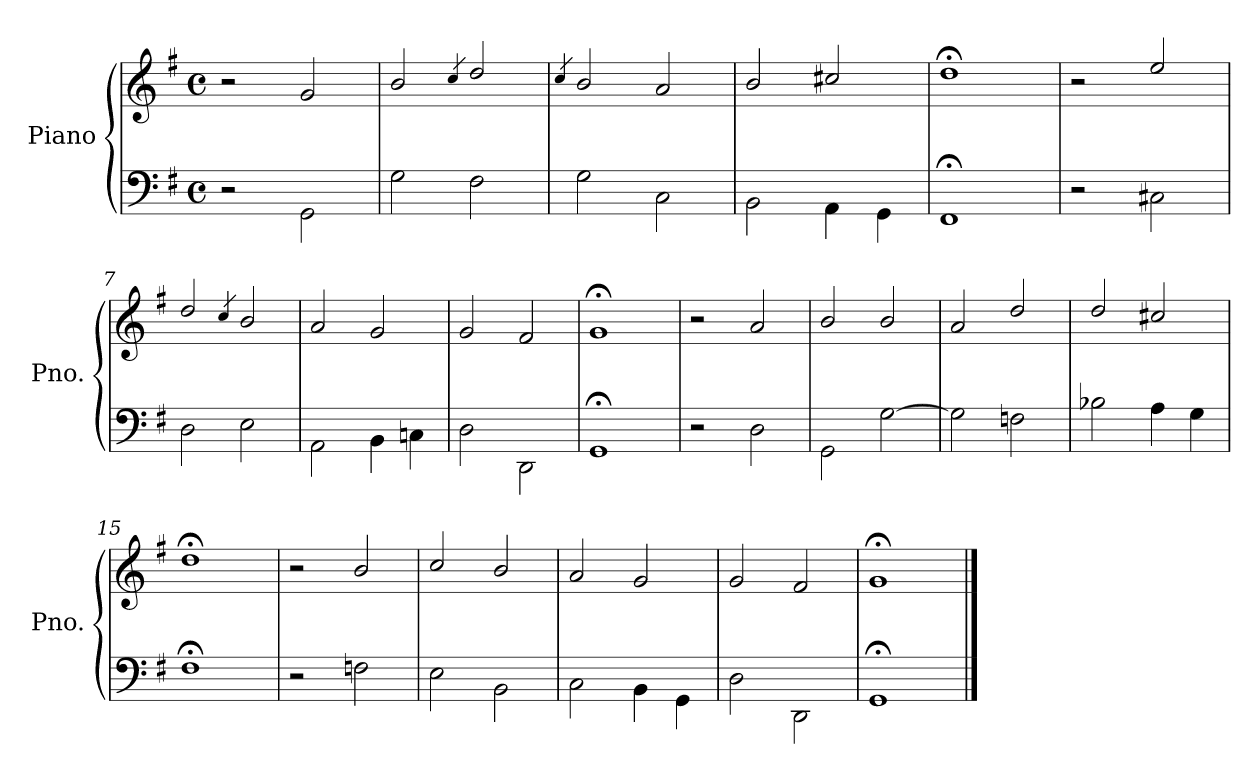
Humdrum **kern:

**kern	**kern
*part1	*part1
*staff2	*staff1
*I"Piano	*
*I'Pno.	*
*clefF4	*clefG2
*k[f#]	*k[f#]
*G:	*G:
*M4/4	*M4/4
*met(c)	*met(c)
=1	=1
2r	2r
2GG\	2g/
=2	=2
2G\	2b/
.	4qcc/
2F#\	2dd/
=3	=3
.	4qcc/
2G\	2b/
2C\	2a/
=4	=4
2BB\	2b/
4AA\	2cc#X/
4GG\	.
=5	=5
1FF#;	1dd;<
=6	=6
2r	2r
2C#X\	2ee/
=7	=7
2D\	2dd/
.	4qcc/
2E\	2b/
=8	=8
2AA\	2a/
4BB\	2g/
4Cn\	.
=9	=9
2D\	2g/
2DD\	2f#/
=10	=10
1GG;	1g;<
!!LO:LB:g=z
=11	=11
2r	2r
2D\	2a/
=12	=12
2GG\	2b/
[<2G\	2b/
=13	=13
2G\]	2a/
2Fn\	2dd/
=14	=14
2B-X\	2dd/
4A\	2cc#X/
4G\	.
=15	=15
1F#;	1dd;<
=16	=16
2r	2r
2Fn\	2b/
=17	=17
2E\	2cc/
2BB\	2b/
=18	=18
2C\	2a/
4BB\	2g/
4GG\	.
=19	=19
2D\	2g/
2DD\	2f#/
=20	=20
1GG;	1g;<
==	==
*-	*-
